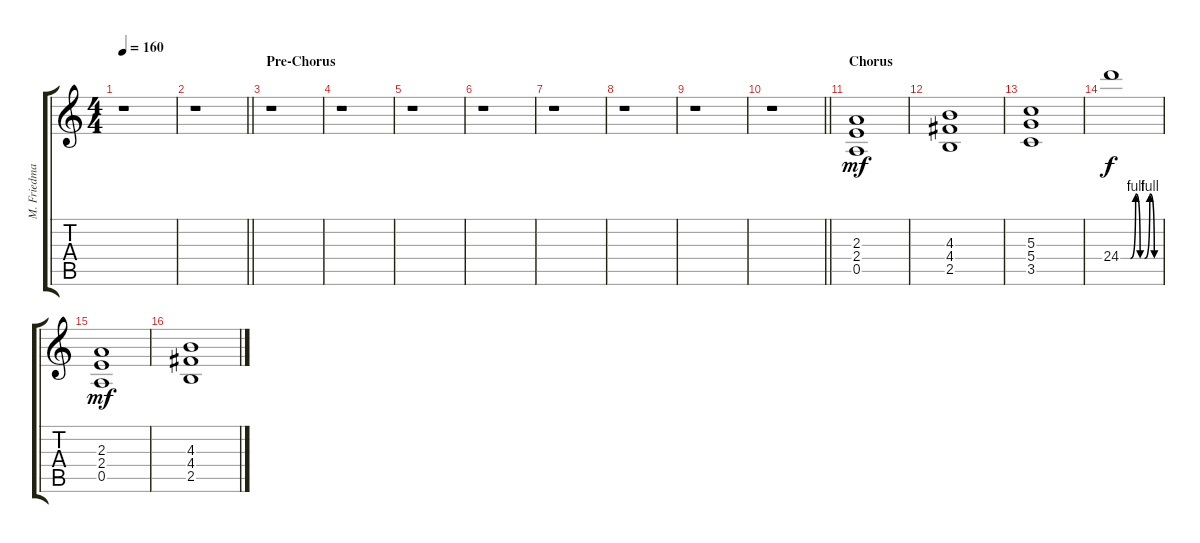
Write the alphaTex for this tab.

\track ("M. Friedman" "M. Friedma") {instrument distortionguitar}
\staff {score tabs}
\tuning (E4 B3 G3 D3 A2 E2) {hide}
\ts (4 4)
\tempo 160
\clef g2
\ks c
r.1{dy f} |
\barLineRight lightlight
r.1 |
\section ("" "Pre-Chorus")
r.1 |
r.1 |
r.1 |
r.1 |
r.1 |
r.1 |
r.1 |
\barLineRight lightlight
r.1 |
\section ("" "Chorus")
(2.3 2.4 0.5).1{dy mf} |
(4.3 4.4 2.5).1 |
(5.3 5.4 3.5).1 |
24.4{be (custom 0 0 15 0 23 4 30 0 37 0 45 4 52 0 60 0)}.1{dy f} |
(2.3 2.4 0.5).1{dy mf} |
(4.3 4.4 2.5).1
